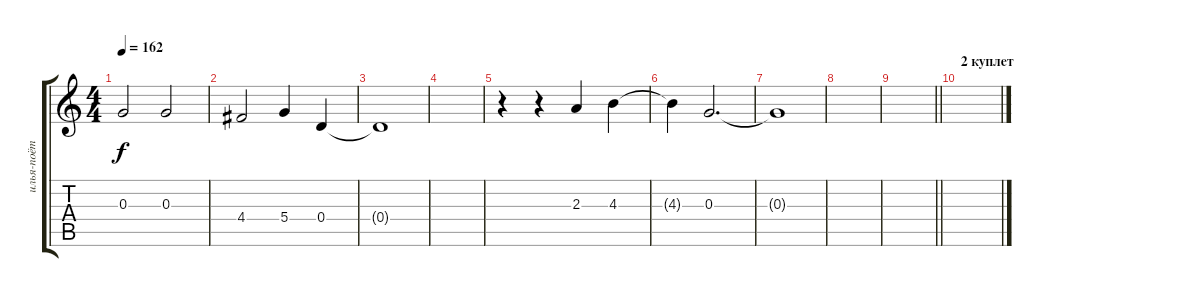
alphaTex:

\track ("илья-поёт" "илья-поёт") {instrument electricbassfinger}
\staff {score tabs}
\tuning (E4 B3 G3 D3 A2 E2) {hide}
\ts (4 4)
\tempo 162
\clef g2
\ks c
0.3{t}.2{dy f} 0.3.2 |
4.4.2 5.4.4 0.4.4 |
0.4{t}.1 |
|
r.4 r.4 2.3.4 4.3.4 |
4.3{t}.4 0.3.2{d} |
0.3{t}.1 |
|
\barLineRight lightlight
|
\section ("" "2 куплет")
